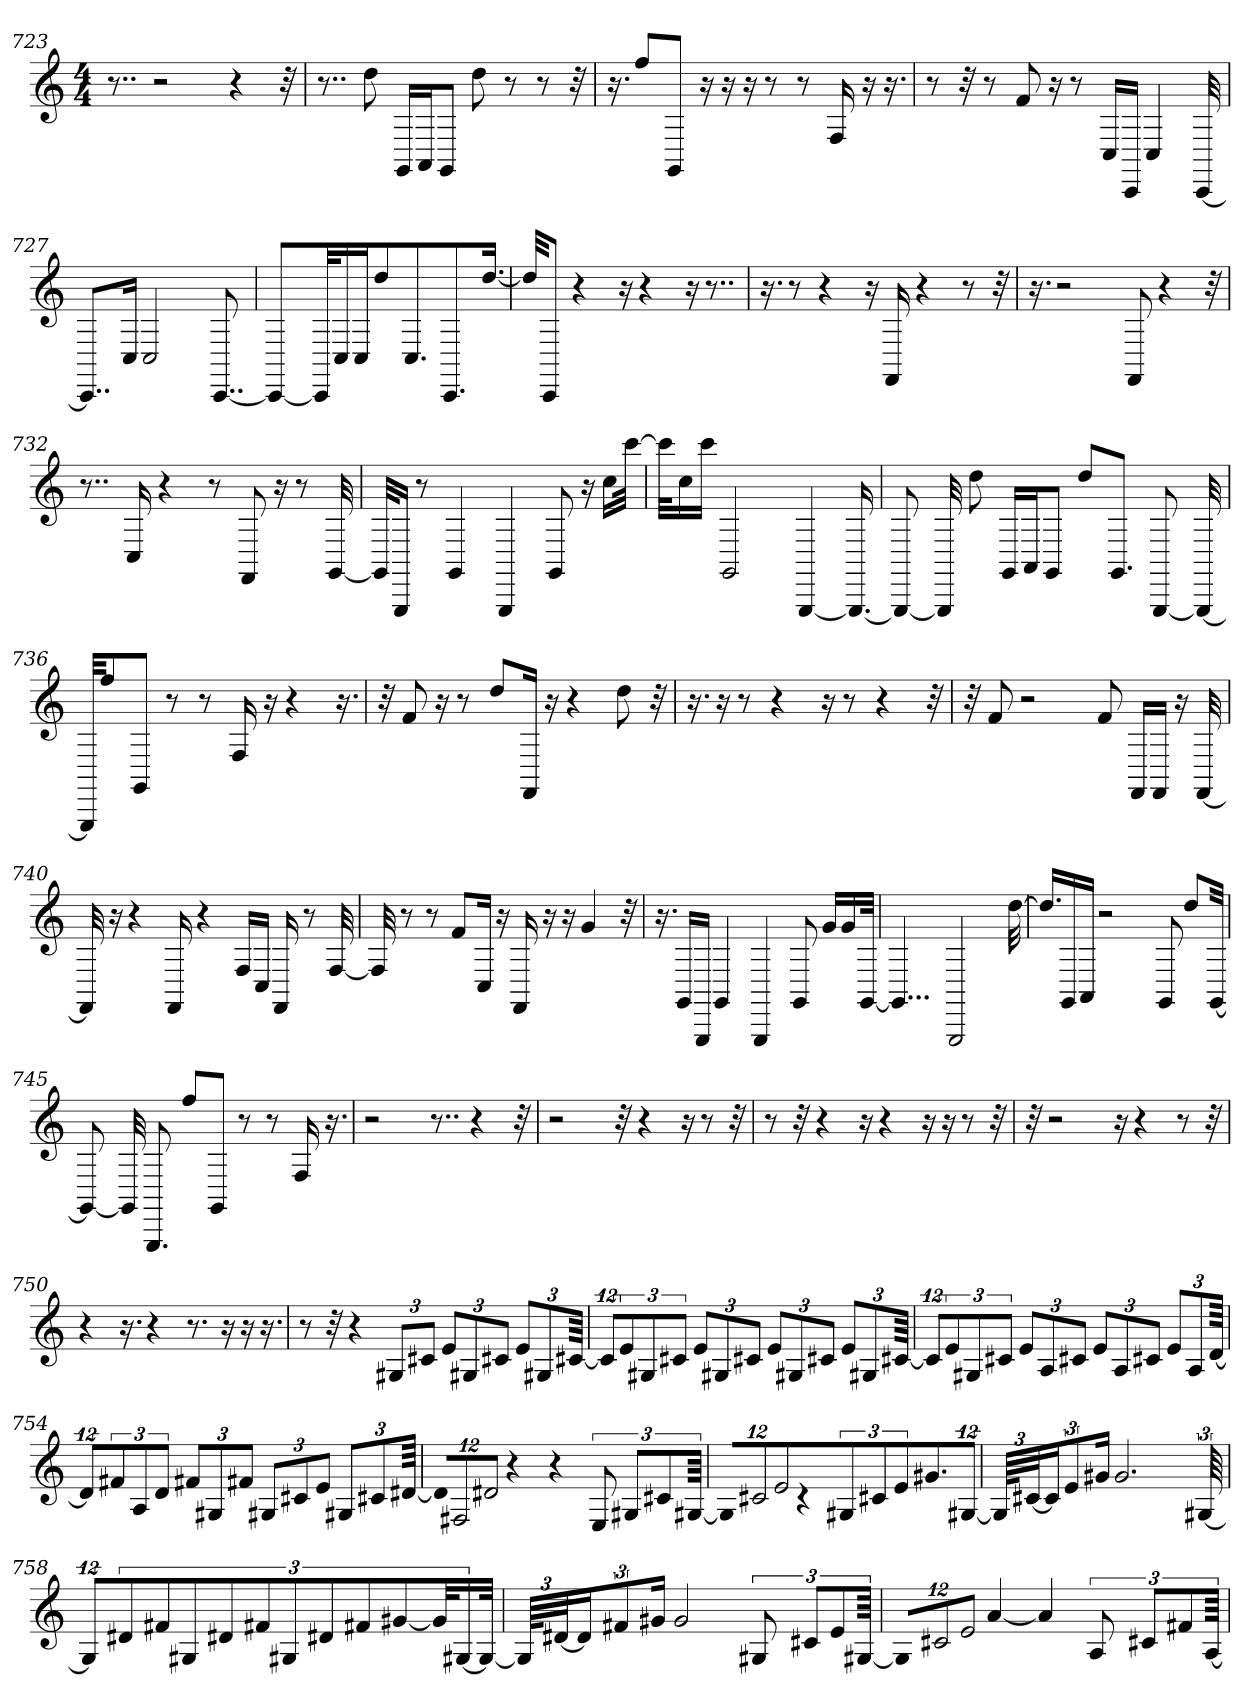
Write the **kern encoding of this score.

**kern
*part1
*staff1
*clefG2
*M4/4
=723
8..r
2r
4r
32r
=724
8..r
8dd
16GG/KL
16AA/K
8GG/J
8dd
8r
8r
32r
=725
16.r
8ff/L
8GG/J
16r
16r
16r
8r
8r
16F
16r
16.r
=726
8r
32r
8r
8f
16r
8r
16C/LL
16CC/JJ
4C
[32CC
=727
8..CC/L]
16C/Jk
2C
[8..CC
=728
4CC_
32CC]
16C/LL
16C/J
8dd/J
8.C/L
8.CC/J
[16.ddJk
=729
32dd/KKL]
8CC/J
4r
16r
4r
16r
8..r
=730
16.r
8r
4r
16r
16FF
4r
8r
32r
=731
16.r
2r
8FF
4r
32r
=732
8..r
16C
4r
8r
8FF
16r
8r
[32GG
=733
32GG/KLL]
16GGG/JJ
8r
4GG
4GGG
8GG
16r
16cc\LL
[32ccc\JJk
=734
32ccc\KLL]
16cc\
16ccc\JJ
2GG
[4GGG
16.GGG_
=735
8GGG_
32GGG]
8dd
16GG/LL
16AA/J
8GG/J
8dd/L
8.GG/J
[8GGG
32GGG_
=736
32GGG/KKL]
8ff/
8GG/J
8r
8r
16F
16r
4r
16.r
=737
32r
8f
16r
8r
8dd/L
16FF/Jk
16r
4r
8dd
32r
=738
16.r
16r
8r
4r
16r
8r
4r
32r
=739
32r
8f
2r
8f
16FF/LL
16FF/JJ
16r
[32FF
=740
32FF]
16r
4r
16FF
4r
16F/LL
16C/JJ
16FF
8r
[32F
=741
32F]
8r
8r
8f/L
16C/Jk
16r
16FF
16r
16r
4g
32r
=742
16.r
16GG/LL
16GGG/JJ
4GG
4GGG
8GG
16g/LL
16g/
[32GG/JJk
=743
4...GG]
2GGG
[32dd
=744
16.dd/LL]
16GG/
16AA/JJ
2r
8GG
8dd/L
[32GG/Jkk
=745
8GG_
32GG]
8.GGG
8ff/L
8GG/J
8r
8r
16F
16.r
=746
2r
8..r
4r
32r
=747
2r
32r
4r
16r
8r
32r
=748
8r
32r
4r
16r
4r
16r
16r
8r
32r
=749
32r
2r
16r
4r
8r
32r
=750
4r
16.r
4r
8.r
16r
16r
16.r
=751
8r
32r
4r
12G#X/L
12c#X/J
12e/L
12G#X/
12c#X/J
12e/L
12G#X/
[96c#X/Jkkk
=752
96%7c#/L]
12e/
12G#X/
12c#X/J
12e/L
12G#X/
12c#X/J
12e/L
12G#X/
12c#X/J
12e/L
12G#X/
[96c#X/Jkkk
=753
96%7c#/L]
12e/
12G#X/
12c#X/J
12e/L
12A/
12c#X/J
12e/L
12A/
12c#X/J
12e/L
12A/
[96d/Jkkk
=754
96%7d/L]
12f#X/
12A/
12d/J
12f#X/L
12G#X/
12f#X/J
12G#X/L
12c#X/
12e/J
12G#X/L
12c#X/
[96d#X/Jkkk
=755
96%7d#/L]
12F#X/
12d#X/J
4r
4r
12E
12G#X/L
12c#X/
[96G#X/Jkkk
=756
96%7G#/L]
12c#X/
12e/J
4r
12G#X
12c#X/L
12e/
8.g#X/J
[96%7G#XJ
=757
96G#/KLLL]
[48c#X/J
16c#/J]
12e/
16g#X/Jk
2.g#
[96G#X
=758
96%7G#/L]
12d#X/
12f#X/
12G#X/J
12d#X/L
12f#X/
12G#X/J
12d#X/L
12f#X/J
[6g#X
48g#/KKL]
[24G#X/J
32G#/J_
=759
96G#/KLLL]
[48d#X/J
16d#/J]
12f#X/
16g#X/Jk
2g#
12G#X
12c#X/L
12e/
[96G#X/Jkkk
=760
96%7G#/L]
12c#X/
12e/J
[4a
4a]
12A
12c#X/L
12f#X/
[96A/Jkkk
=
*-
